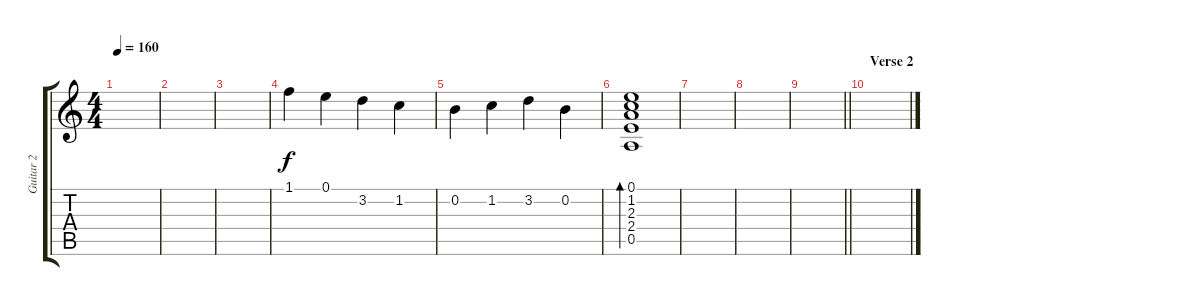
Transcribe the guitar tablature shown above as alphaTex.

\track ("Guitar 2" "Guitar 2") {instrument acousticguitarsteel}
\staff {score tabs}
\tuning (E4 B3 G3 D3 A2 E2) {hide}
\ts (4 4)
\tempo 160
\clef g2
\ks c
|
|
|
1.1.4 0.1.4 3.2.4 1.2.4 |
0.2.4 1.2.4 3.2.4 0.2.4 |
(0.1 1.2 2.3 2.4 0.5).1{bd 60} |
|
|
\barLineRight lightlight
|
\section ("" "Verse 2")
